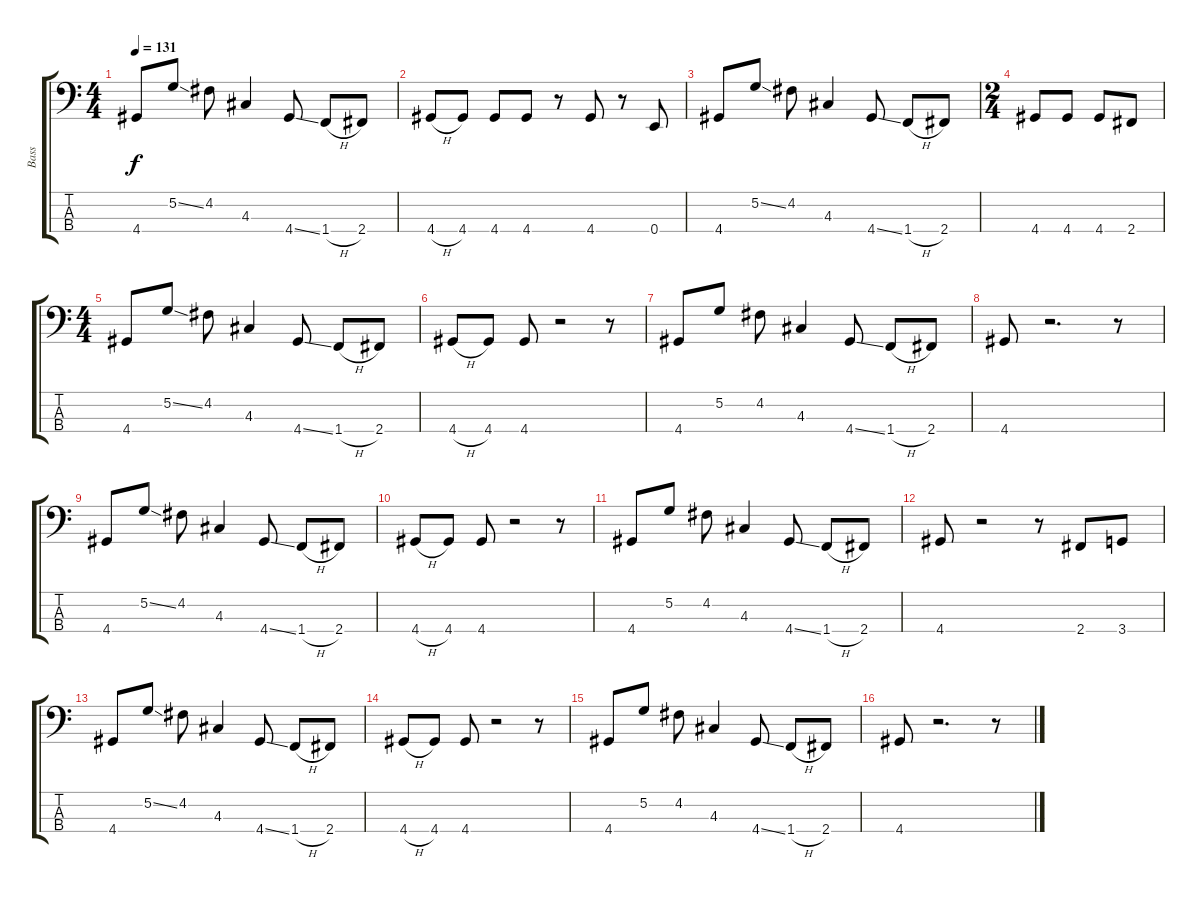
\track ("Bass" "Bass") {instrument slapbass1}
\staff {score tabs}
\tuning (G2 D2 A1 E1) {hide}
\ts (4 4)
\tempo 131
\clef f4
\ks c
4.4.8{dy f} 5.2{ss}.8 4.2.8 4.3.4 4.4{ss}.8 1.4{h}.8 2.4.8 |
4.4{h}.8 4.4.8 4.4.8 4.4.8 r.8 4.4.8 r.8 0.4.8 |
4.4.8 5.2{ss}.8 4.2.8 4.3.4 4.4{ss}.8 1.4{h}.8 2.4.8 |
\ts (2 4)
4.4.8 4.4.8 4.4.8 2.4.8 |
\ts (4 4)
4.4.8 5.2{ss}.8 4.2.8 4.3.4 4.4{ss}.8 1.4{h}.8 2.4.8 |
4.4{h}.8 4.4.8 4.4.8 r.2 r.8 |
4.4.8 5.2.8 4.2.8 4.3.4 4.4{ss}.8 1.4{h}.8 2.4.8 |
4.4.8 r.2{d} r.8 |
4.4.8 5.2{ss}.8 4.2.8 4.3.4 4.4{ss}.8 1.4{h}.8 2.4.8 |
4.4{h}.8 4.4.8 4.4.8 r.2 r.8 |
4.4.8 5.2.8 4.2.8 4.3.4 4.4{ss}.8 1.4{h}.8 2.4.8 |
4.4.8 r.2 r.8 2.4.8 3.4.8 |
4.4.8 5.2{ss}.8 4.2.8 4.3.4 4.4{ss}.8 1.4{h}.8 2.4.8 |
4.4{h}.8 4.4.8 4.4.8 r.2 r.8 |
4.4.8 5.2.8 4.2.8 4.3.4 4.4{ss}.8 1.4{h}.8 2.4.8 |
4.4.8 r.2{d} r.8
